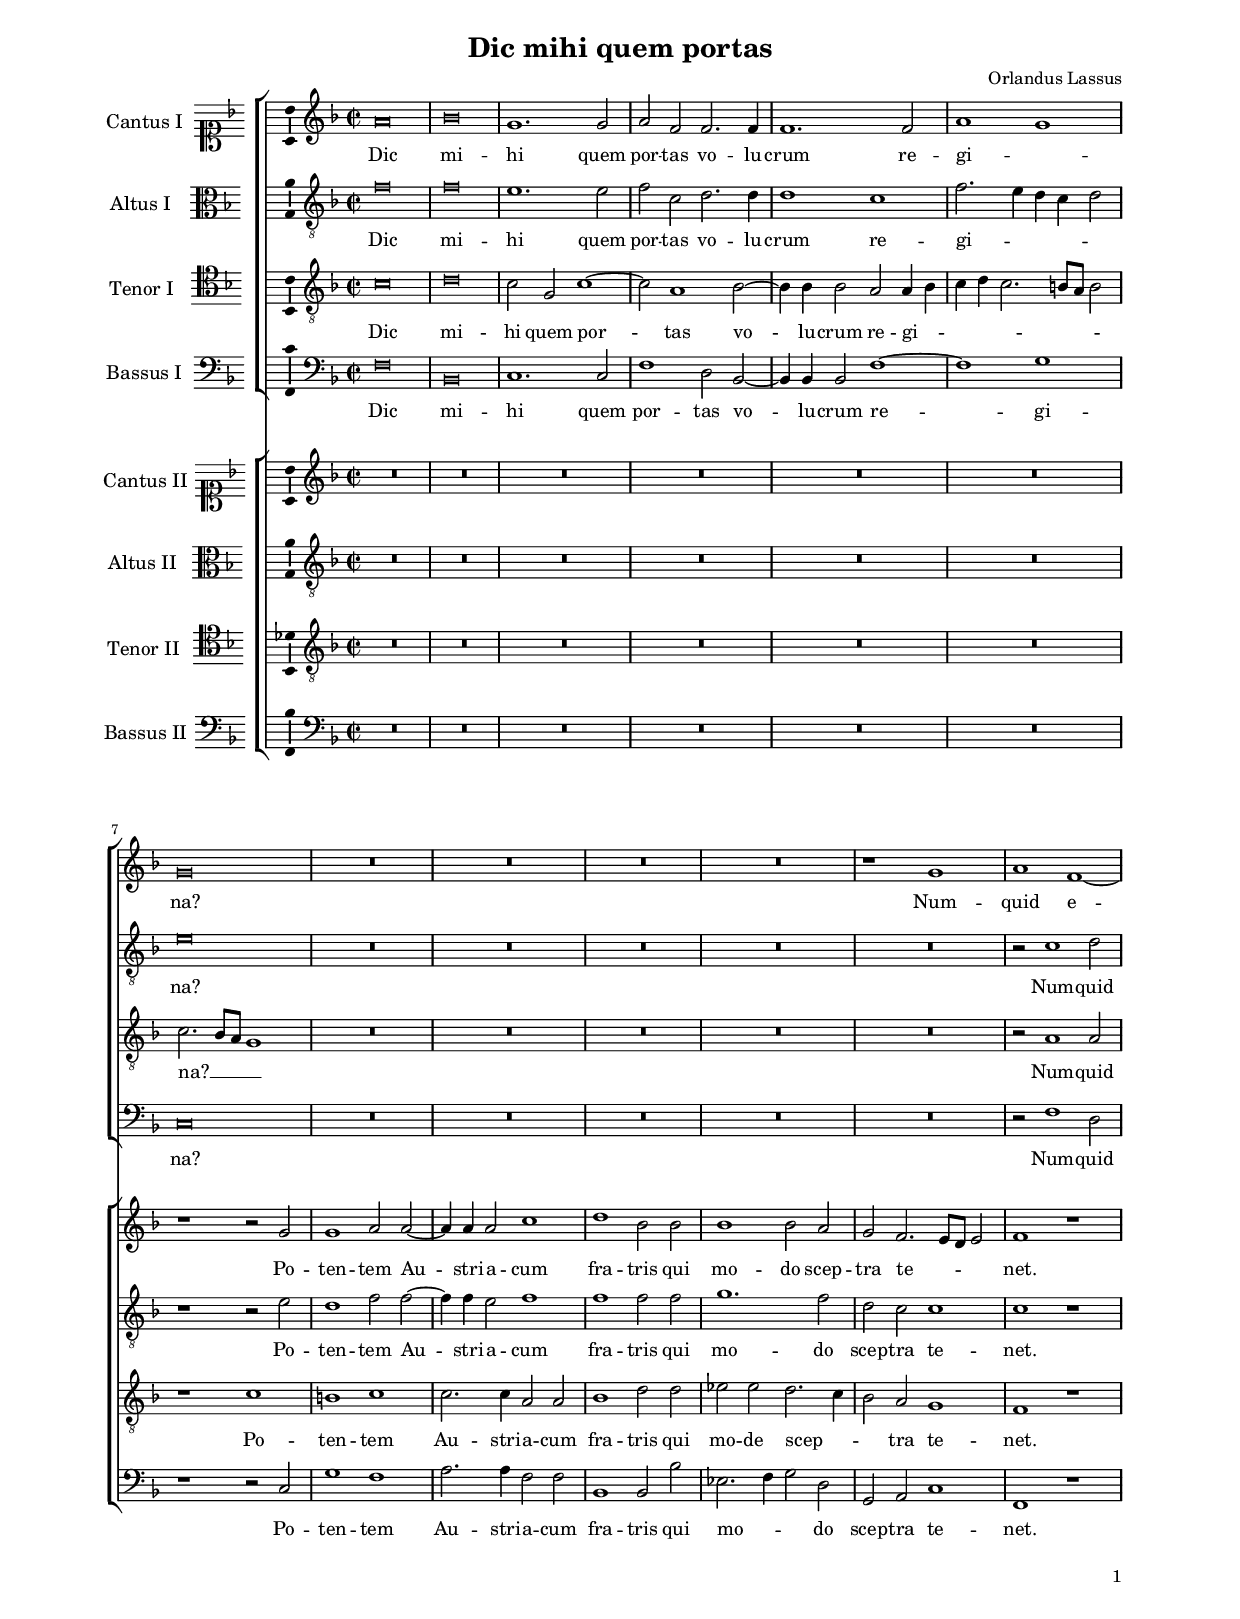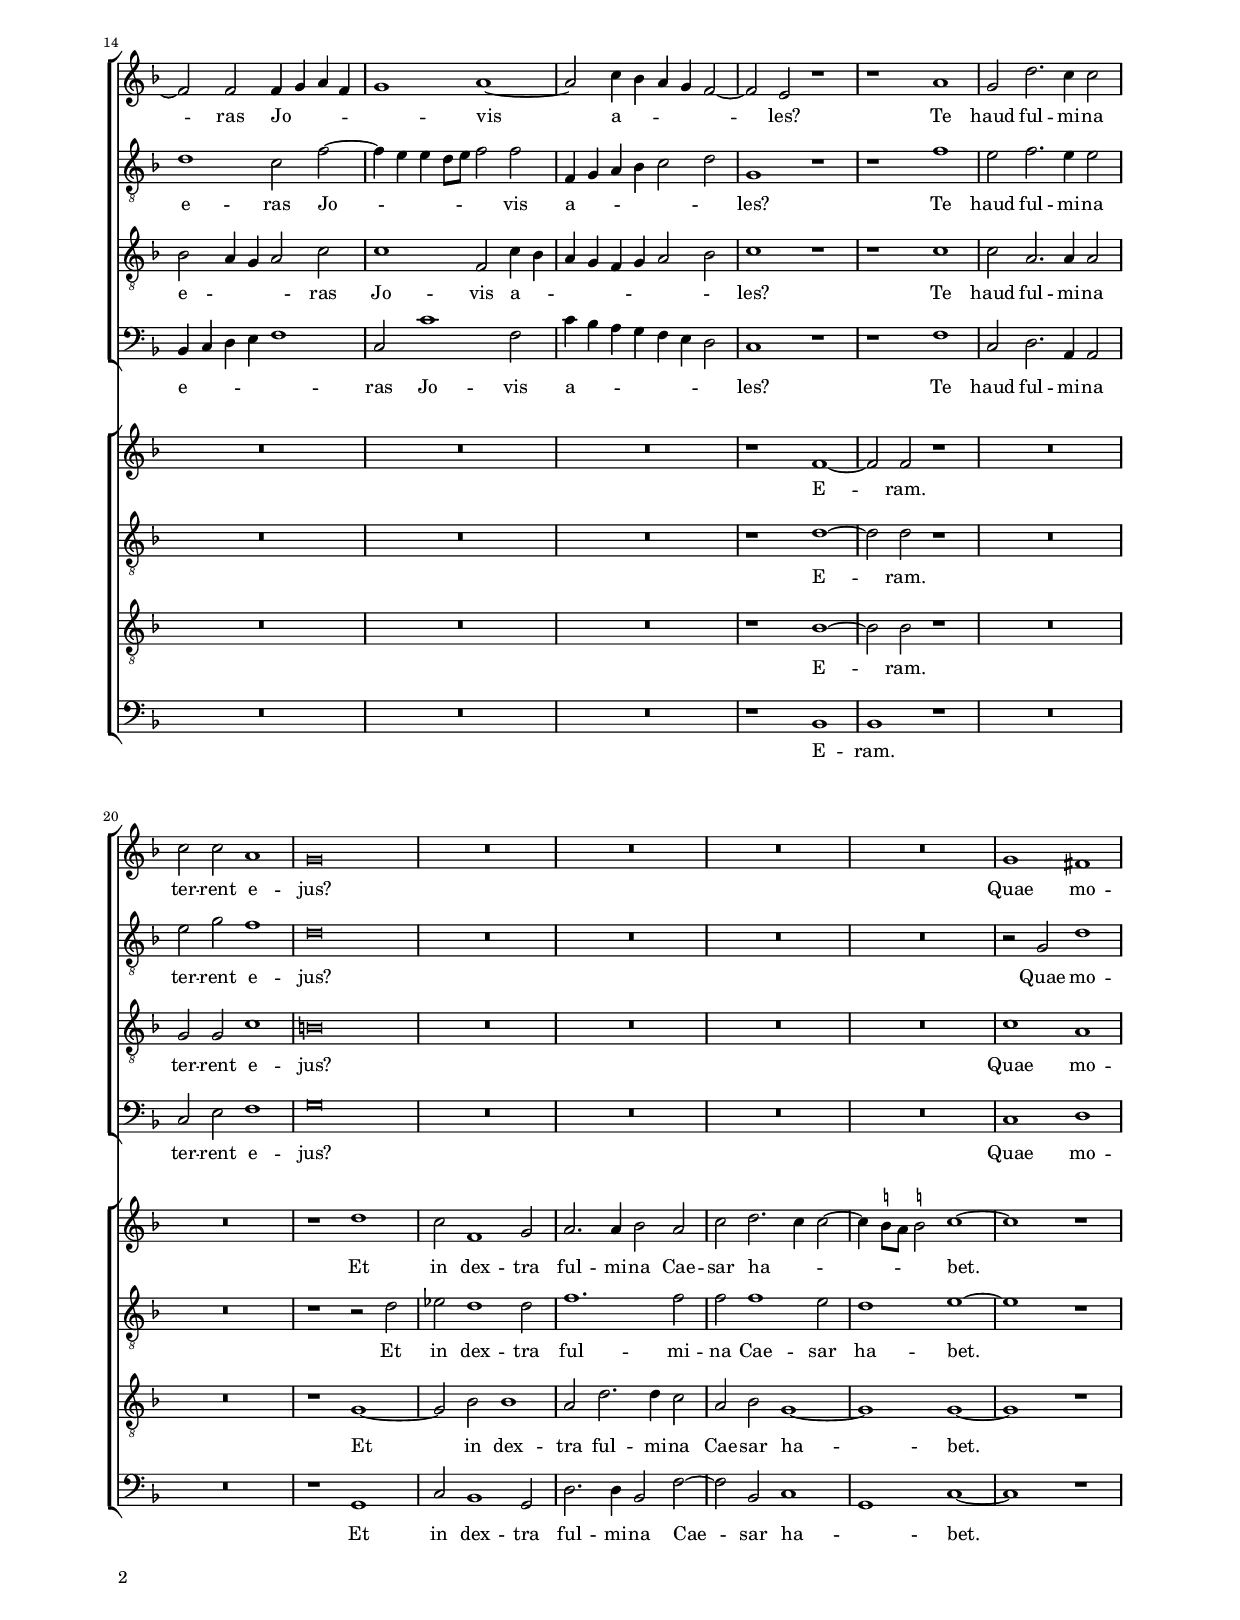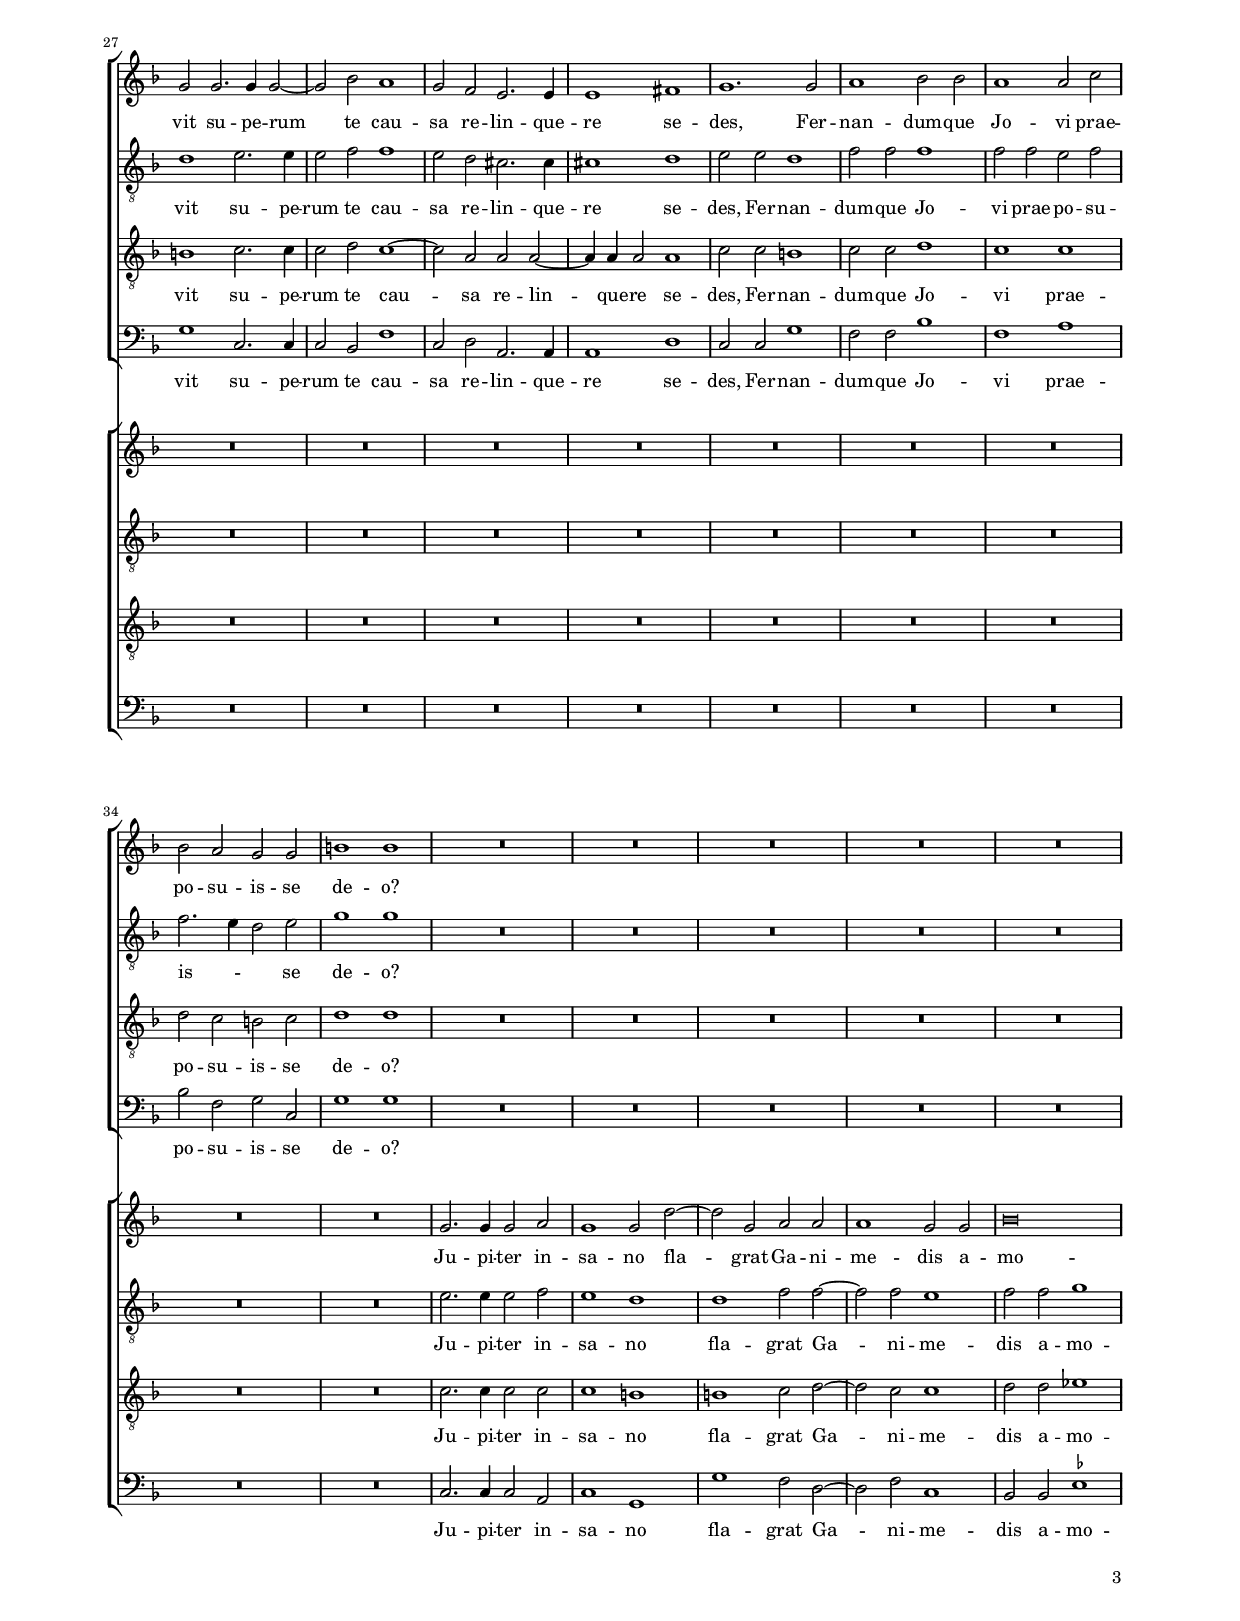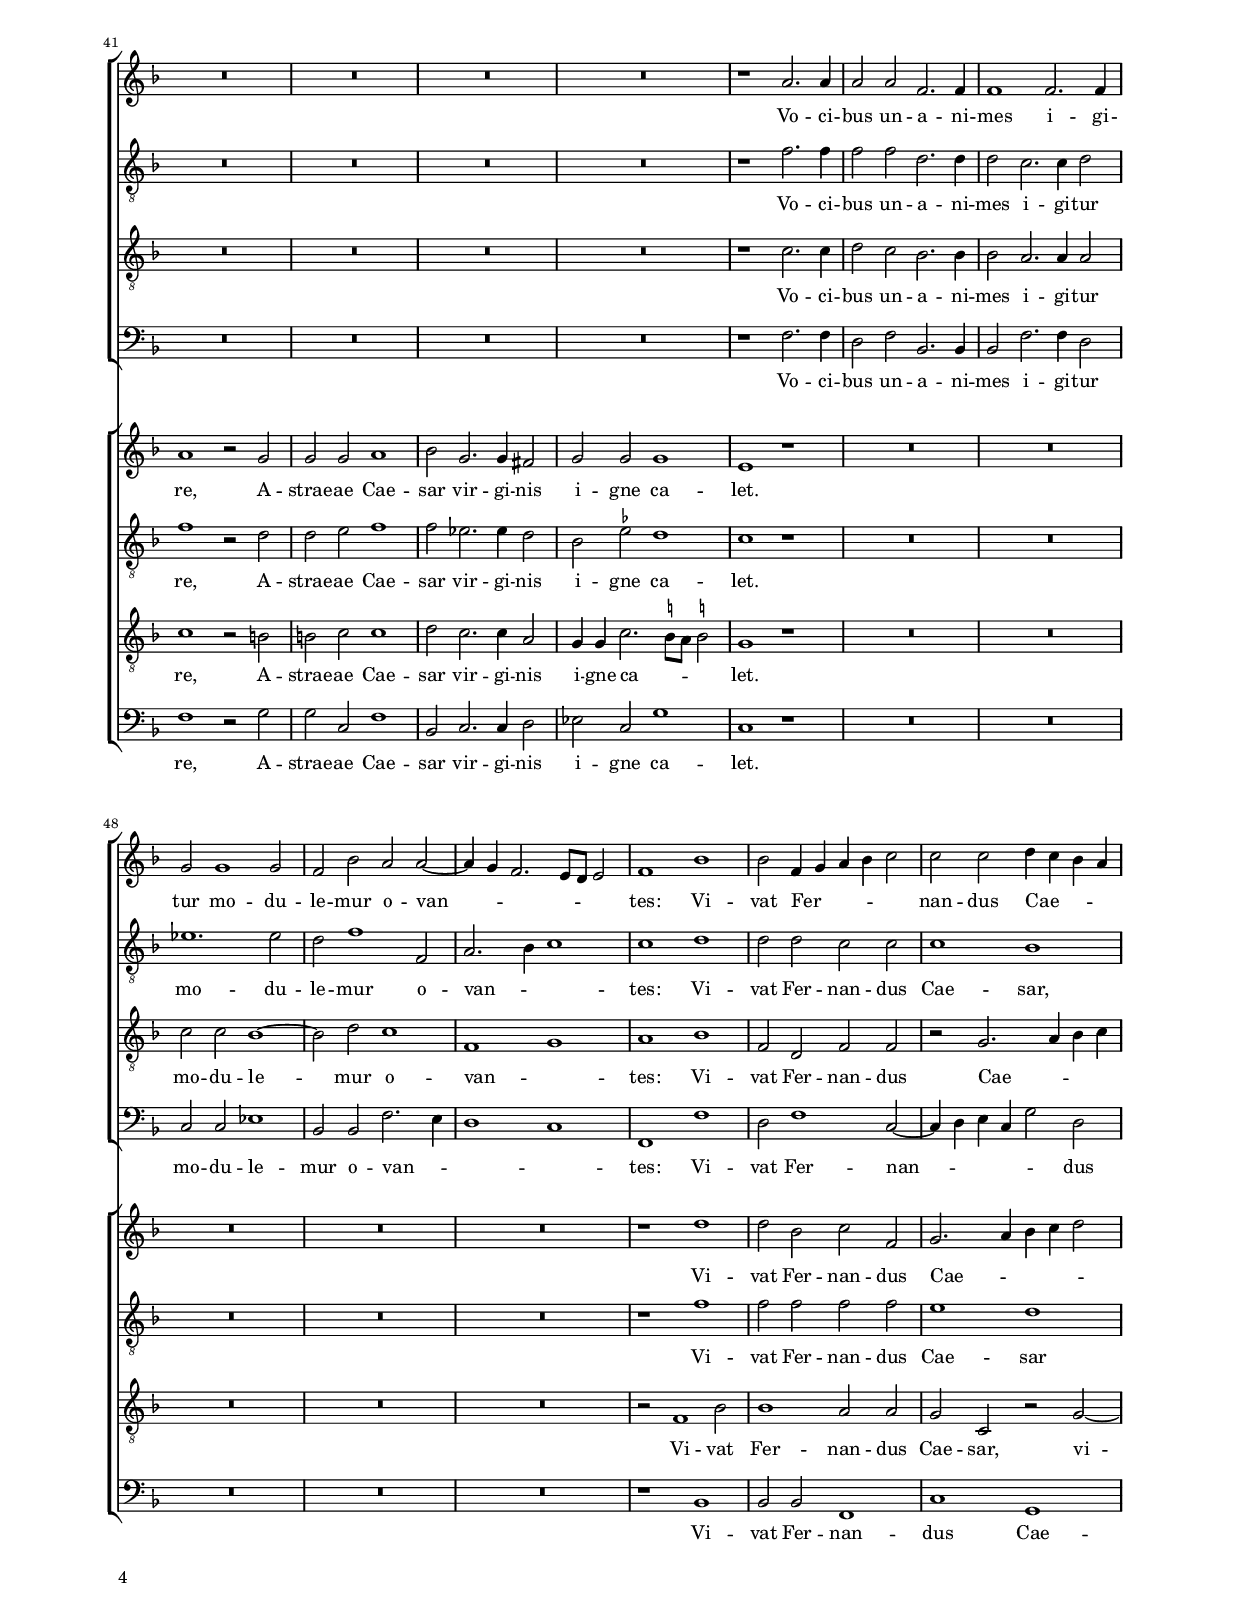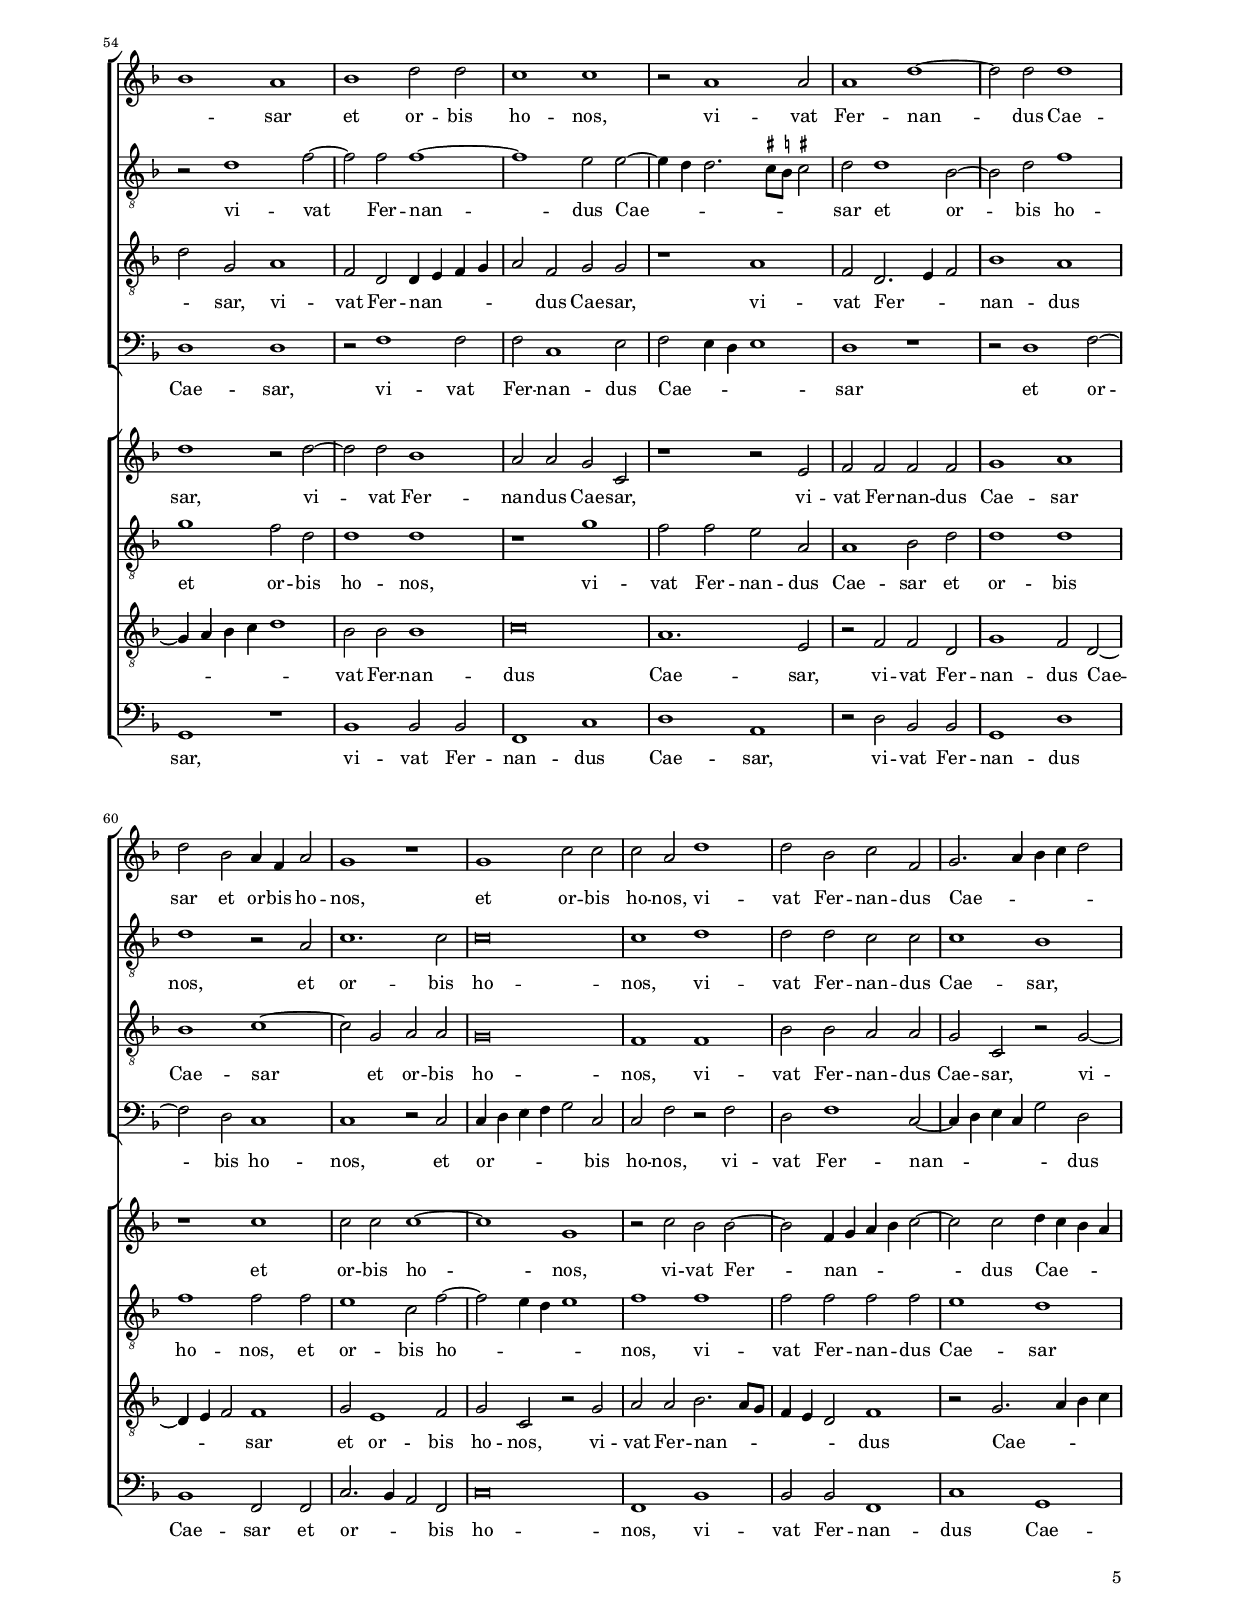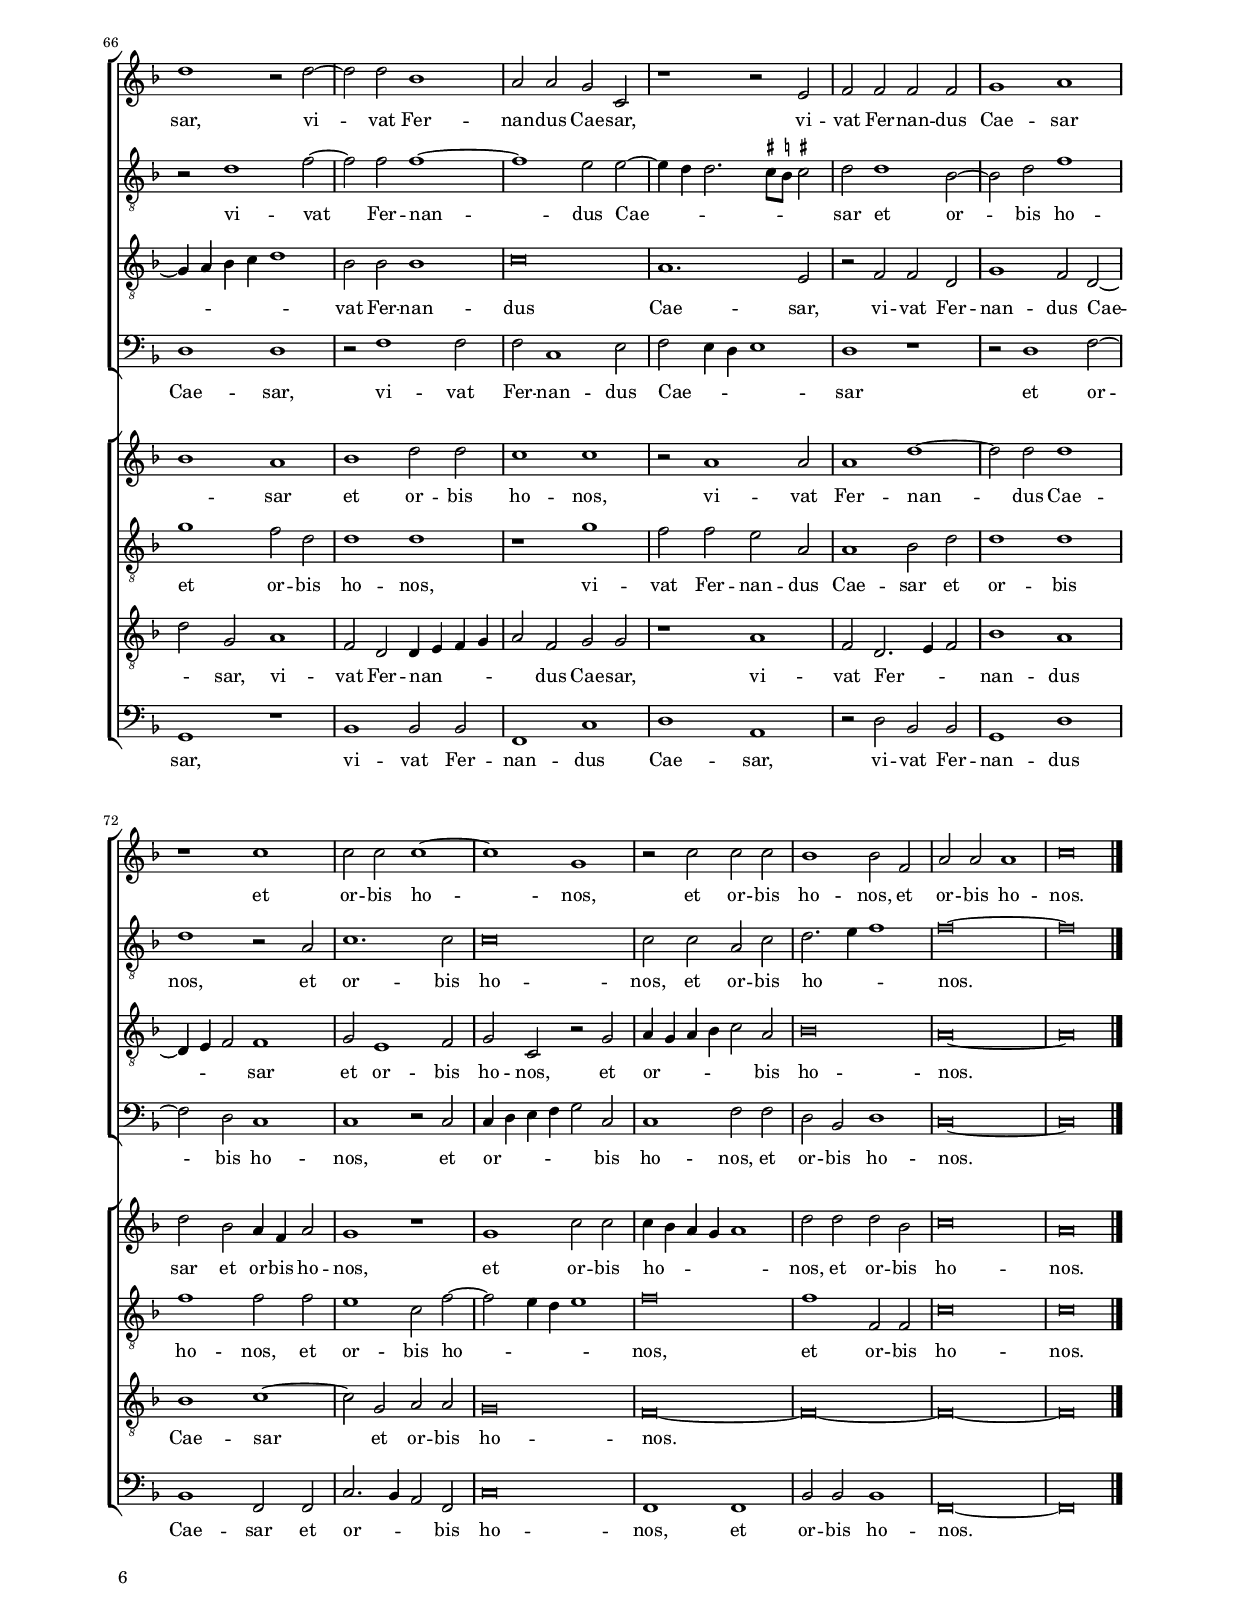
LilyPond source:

\header 
{
	title="Dic mihi quem portas"
	composer="Orlandus Lassus"
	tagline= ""
}

\version "2.24.1"
\include "deutsch.ly"
#(set-global-staff-size 15)
% #(set-default-paper-size "letter")
#(ly:set-option 'point-and-click #f)


\paper
	{
	top-margin = 2 \cm
	bottom-margin = 1.4 \cm
	left-margin = 2 \cm
	right-margin = 2 \cm
	print-page-number = ##f
	ragged-bottom = ##f
	ragged-last-bottom = ##t
%	systems-per-page = 2
%	page-count = 6
	system-system-spacing = #'((basic-distance . 18) (minimum-distance . 14) (padding . 7) (strechability . 250))
	oddFooterMarkup=\markup   \fill-line { "" \fromproperty #'page:page-number-string }
	evenFooterMarkup=\markup  \fill-line { \fromproperty #'page:page-number-string "" }
	last-bottom-spacing = #'((basic-distance . 12) (minimum-distance . 7) (padding . 4))
	}


global =  
	{
	\key f \major
	\time 2/2 \set Score.measureLength = #(ly:make-moment 2/1)
	\skip 1*2*78 \bar "|."
	}

	ficta = { \once \set suggestAccidentals = ##t }
	
	forget = #(define-music-function (music) (ly:music?) #{
	\accidentalStyle forget
	$music
	\accidentalStyle default
	#})

	
incipitcantusprimus = \markup { \score {
	{
	\set Staff.instrumentName = \markup { \fontsize #1 "Cantus I" }
	\key f \major
	\clef soprano
	s4 \bar ""
	}
	\layout  {
	raggedright = ##t
	indent = 1.6 \cm
	line-width = 2.2\cm
	\context { \Staff \remove Time_signature_engraver }
	\override Staff.Clef.Y-extent = #'(0 . 0)
	}} \hspace #1 }
      
incipitaltusprimus = \markup { \score {
	{
	\set Staff.instrumentName = \markup { \fontsize #1 "Altus I" }
	\key f \major
	\clef alto
	s4 \bar ""
	}
	\layout  {
	raggedright = ##t
	indent = 1.6 \cm
	line-width = 2.2\cm
	\context { \Staff \remove Time_signature_engraver }
	\override Staff.Clef.Y-extent = #'(0 . 0)
	}} \hspace #1 }
      
incipittenorprimus = \markup { \score {
	{
	\set Staff.instrumentName = \markup { \fontsize #1 "Tenor I" }
	\key f \major
	\clef tenor
	s4 \bar ""
	}
	\layout  {
	raggedright = ##t
	indent = 1.6 \cm
	line-width = 2.2\cm
	\context { \Staff \remove Time_signature_engraver }
	\override Staff.Clef.Y-extent = #'(0 . 0)
	}} \hspace #1 }


incipitbassusprimus = \markup { \score {
	{
	\set Staff.instrumentName = \markup { \fontsize #1 "Bassus I" }
	\key f \major
	\clef bass
	s4 \bar ""
	}
	\layout  {
	raggedright = ##t
	indent = 1.6 \cm
	line-width = 2.2\cm
	\context { \Staff \remove Time_signature_engraver }
	\override Staff.Clef.Y-extent = #'(0 . 0)
	}} \hspace #1 }

incipitcantussecundus = \markup { \score {
	{
	\set Staff.instrumentName = \markup { \fontsize #1 "Cantus II" }
	\key f \major
	\clef soprano
	s4 \bar ""
	}
	\layout  {
	raggedright = ##t
	indent = 1.6 \cm
	line-width = 2.2\cm
	\context { \Staff \remove Time_signature_engraver }
	\override Staff.Clef.Y-extent = #'(0 . 0)
	}} \hspace #1 }


incipitaltussecundus = \markup { \score {
	{
	\set Staff.instrumentName = \markup { \fontsize #1 "Altus II" }
	\key f \major
	\clef alto
	s4 \bar ""
	}
	\layout  {
	raggedright = ##t
	indent = 1.6 \cm
	line-width = 2.2\cm
	\context { \Staff \remove Time_signature_engraver }
	\override Staff.Clef.Y-extent = #'(0 . 0)
	}} \hspace #1 }


incipittenorsecundus = \markup { \score {
	{
	\set Staff.instrumentName = \markup { \fontsize #1 "Tenor II" }
	\key f \major
	\clef tenor
	s4 \bar ""
	}
	\layout  {
	raggedright = ##t
	indent = 1.6 \cm
	line-width = 2.2\cm
	\context { \Staff \remove Time_signature_engraver }
	\override Staff.Clef.Y-extent = #'(0 . 0)
	}} \hspace #1 }	


incipitbassussecundus = \markup { \score {
	{
	\set Staff.instrumentName = \markup { \fontsize #1 "Bassus II" }
	\key f \major
	\clef bass
	s4 \bar ""
	}
	\layout  {
	raggedright = ##t
	indent = 1.6 \cm
	line-width = 2.2\cm
	\context { \Staff \remove Time_signature_engraver }
	\override Staff.Clef.Y-extent = #'(0 . 0)
	}} \hspace #1 }

cantusprimus =  \relative c''
	{
	a\breve
	b\breve
	g1. g2
	a2 f f2. f4
%5
	f1. f2 |
	a1 g
	g\breve
	R\breve
	R\breve
%10
	R\breve |
	R\breve
	r1 g
	a1 f~
	f2 f f4 g a f
%15
	g1 a~ |
	a2 c4 b a g f2~
	f2 e r1
	r1 a
	g2 d'2. c4 c2
%20
	c2 c a1 |
	g\breve
	R\breve
	R\breve
	R\breve
%25
	R\breve |
	g1 fis
	g2 g2. g4 g2~
	g2 b a1
	g2 f e2. e4
%30
	e1 fis |
	g1. g2
	a1 b2 b
	a1 a2 c
	b2 a g g
%35
	h1 h |
	R\breve
	R\breve
	R\breve
	R\breve
%40
	R\breve |
	R\breve
	R\breve
	R\breve
	R\breve
%45
	r1 a2. a4 |
	a2 a f2. f4
	f1 f2. f4
	g2 g1 g2
	f2 b a a~
%50
	a4 g f2. e8 d e2 |
	f1 b
	b2 f4 g a b c2
	c2 c d4 c b a
	b1 a
%55
	b1 d2 d |
	c1 c
	r2 a1 a2
	a1 d~
	d2 d d1
%60
	d2 b a4 f a2 |
	g1 r
	g1 c2 c
	c2 a d1
	d2 b c f,
%65
	g2. a4 b c d2 |
	d1 r2 d~
	d2 d b1
	a2 a g c,
	r1 r2 e
%70
	f2 f f f |
	g1 a
	r1 c
	c2 c c1~
	c1 g
%75
	r2 c c c |
	b1 b2 f
	a2 a a1
	c\breve |
	}

altusprimus =  \relative c' 
	{
	f\breve
	f\breve
	e1. e2
	f2 c d2. d4
%5
	d1 c |
	f2. e4 d c d2
	e\breve
	R\breve
	R\breve
%10
	R\breve |
	R\breve
	R\breve
	r2 c1 d2
	d1 c2 f~
%15
	f4 e e d8 e f2 f |
	f,4 g a b c2 d
	g,1 r
	r1 f'
	e2 f2. e4 e2
%20
	e2 g f1 |
	d\breve
	R\breve
	R\breve
	R\breve
%25
	R\breve |
	r2 g, d'1
	d1 e2. e4
	e2 f f1
	e2 d cis2. cis4
%30
	cis1 d |
	e2 e d1
	f2 f f1
	f2 f e f
	f2. e4 d2 e
%35
	g1 g |
	R\breve
	R\breve
	R\breve
	R\breve
%40
	R\breve |
	R\breve
	R\breve
	R\breve
	R\breve
%45
	r1 f2. f4 |
	f2 f d2. d4
	d2 c2. c4 d2
	es1. es2
	d2 f1 f,2
%50
	a2. b4 c1 |
	c1 d
	d2 d c c
	c1 b
	r2 d1 f2~
%55
	f2 f f1~ |
	f1 e2 e~
	e4 d d2. \ficta cis8 \ficta h \ficta cis!2
	d2 d1 b2~
	b2 d f1
%60
	d1 r2 a |
	c1. c2
	c\breve
	c1 d
	d2 d c c
%65
	c1 b |
	r2 d1 f2~
	f2 f f1~
	f1 e2 e~
	e4 d d2. \ficta cis8 \ficta h \ficta cis!2
%70
	d2 d1 b2~ |
	b2 d f1
	d1 r2 a
	c1. c2
	c\breve
%75
	c2 c a c |
	d2. e4 f1
	f\breve~
	f\breve |
	}

tenorprimus =  \relative c' 
	{
	c\breve
	d\breve
	c2 g c1~
	c2 a1 b2~
%5
	b4 b b2 a a4 b |
	c4 d c2. h8 a h2
	c2. b8 a g1
	R\breve
	R\breve
%10
	R\breve |
	R\breve
	R\breve
	r2 a1 a2
	b2 a4 g a2 c
%15
	c1 f,2 c'4 b |
	a4 g f g a2 b
	c1 r
	r1 c
	c2 a2. a4 a2
%20
	g2 g c1 |
	h\breve
	R\breve
	R\breve
	R\breve
%25
	R\breve |
	c1 a
	h1 c2. c4
	c2 d c1~
	c2 a a a~
%30
	a4 a a2 a1 |
	c2 c h1
	c2 c d1
	c1 c
	d2 c h c
%35
	d1 d |
	R\breve
	R\breve
	R\breve
	R\breve
%40
	R\breve |
	R\breve
	R\breve
	R\breve
	R\breve
%45
	r1 c2. c4 |
	d2 c b2. b4
	b2 a2. a4 a2
	c2 c b1~
	b2 d c1
%50
	f,1 g |
	a1 b
	f2 d f f
	r2 g2. a4 b c
	d2 g, a1
%55
	f2 d d4 e f g |
	a2 f g g
	r1 a
	f2 d2. e4 f2
	b1 a
%60
	b1 c~ |
	c2 g a a
	g\breve
	f1 f
	b2 b a a
%65
	g2 c, r g'~ |
	g4 a b c d1
	b2 b b1
	c\breve
	a1. e2
%70
	r2 f f d |
	g1 f2 d~
	d4 e f2 f1
	g2 e1 f2
	g2 c, r g'
%75
	a4 g a b c2 a |
	b\breve
	a\breve~
	a\breve |
	}

bassusprimus  =  \relative c 
	{
	f\breve
	b,\breve
	c1. c2
	f1 d2 b~
%5
	b4 b b2 f'1~ |
	f1 g
	c,\breve
	R\breve
	R\breve
%10
	R\breve |
	R\breve
	R\breve
	r2 f1 d2
	b4 c d e f1
%15
	c2 c'1 f,2 |
	c'4 b a g f e d2
	c1 r
	r1 f
	c2 d2. a4 a2
%20
	c2 e f1 |
	g\breve
	R\breve
	R\breve
	R\breve
%25
	R\breve |
	c,1 d
	g1 c,2. c4
	c2 b f'1
	c2 d a2. a4
%30
	a1 d |
	c2 c g'1
	f2 f b1
	f1 a
	b2 f g c,
%35
	g'1 g |
	R\breve
	R\breve
	R\breve
	R\breve
%40
	R\breve |
	R\breve
	R\breve
	R\breve
	R\breve
%45
	r1 f2. f4 |
	d2 f b,2. b4
	b2 f'2. f4 d2
	c2 c es1
	b2 b f'2. e4
%50
	d1 c |
	f,1 f'
	d2 f1 c2~
	c4 d e c g'2 d
	d1 d
%55
	r2 f1 f2 |
	f2 c1 e2
	f2 e4 d e1
	d1 r
	r2 d1 f2~
%60
	f2 d c1 |
	c1 r2 c
	c4 d e f g2 c,
	c2 f r f
	d2 f1 c2~
%65
	c4 d e c g'2 d |
	d1 d
	r2 f1 f2
	f2 c1 e2
	f2 e4 d e1
%70
	d1 r |
	r2 d1 f2~
	f2 d c1
	c1 r2 c
	c4 d e f g2 c,
%75
	c1 f2 f |
	d2 b d1
	c\breve~
	c\breve |
	}

cantussecundus =  \relative c''
	{
	R\breve
	R\breve
	R\breve
	R\breve
%5
	R\breve |
	R\breve
	r1 r2 g
	g1 a2 a~
	a4 a a2 c1
%10
	d1 b2 b |
	b1 b2 a
	g2 f2. e8 d e2
	f1 r
	R\breve
%15
	R\breve |
	R\breve
	r1 f~
	f2 f r1
	R\breve
%20
	R\breve |
	r1 d'
	c2 f,1 g2
	a2. a4 b2 a
	c2 d2. c4 c2~
%25
	c4 \stemDown \ficta h8 a \stemNeutral \ficta h!2 c1~
	c1 r
	R\breve
	R\breve
	R\breve
%30
	R\breve |
	R\breve
	R\breve
	R\breve
	R\breve
%35
	R\breve |
	g2. g4 g2 a
	g1 g2 d'~
	d2 g, a a
	a1 g2 g
%40
	b\breve |
	a1 r2 g
	g2 g a1
	b2 g2. g4 fis2
	g2 g g1
%45
	e1 r |
	R\breve
	R\breve
	R\breve
	R\breve
%50
	R\breve |
	r1 d'
	d2 b c f,
	g2. a4 b c d2
	d1 r2 d~
%55
	d2 d b1 |
	a2 a g c,
	r1 r2 e
	f2 f f f
	g1 a
%60
	r1 c |
	c2 c c1~
	c1 g
	r2 c b b~
	b2 f4 g a b c2~
%65
	c2 c d4 c b a |
	b1 a
	b1 d2 d
	c1 c
	r2 a1 a2
%70
	a1 d~ |
	d2 d d1
	d2 b a4 f a2
	g1 r
	g1 c2 c
%75
	c4 b a g a1 |
	d2 d d b
	c\breve
	a\breve |
	}

altussecundus =  \relative c'
	{
	R\breve
	R\breve
	R\breve
	R\breve
%5
	R\breve |
	R\breve
	r1 r2 e
	d1 f2 f~
	f4 f e2 f1
%10
	f1 f2 f |
	g1. f2
	d2 c c1
	c1 r
	R\breve
%15
	R\breve |
	R\breve
	r1 d~
	d2 d r1
	R\breve
%20
	R\breve |
	r1 r2 d
	es2 d1 d2
	f1. f2
	f2 f1 e2
%25
	d1 e~ |
	e1 r
	R\breve
	R\breve
	R\breve
%30
	R\breve |
	R\breve
	R\breve
	R\breve
	R\breve
%35
	R\breve |
	e2. e4 e2 f
	e1 d
	d1 f2 f~
	f2 f e1
%40
	f2 f g1 |
	f1 r2 d
	d2 e f1
	f2 es2. es4 d2
	b2 \ficta es d1
%45
	c1 r |
	R\breve
	R\breve
	R\breve
	R\breve
%50
	R\breve |
	r1 f
	f2 f f f
	e1 d
	g1 f2 d
%55
	d1 d |
	r1 g
	f2 f e a,
	a1 b2 d
	d1 d
%60
	f1 f2 f |
	e1 c2 f~
	f2 e4 d e1
	f1 f
	f2 f f f
%65
	e1 d |
	g1 f2 d
	d1 d
	r1 g
	f2 f e a,
%70
	a1 b2 d |
	d1 d
	f1 f2 f
	e1 c2 f~
	f2 e4 d e1
%75
	f\breve |
	f1 f,2 f
	c'\breve
	c\breve |
	}

tenorsecundus =  \relative c'
	{
	R\breve
	R\breve
	R\breve
	R\breve
%5
	R\breve |
	R\breve
	r1 c
	h1 c
	c2. c4 a2 a
%10
	b1 d2 d |
	es2 es d2. c4
	b2 a g1
	f1 r
	R\breve
%15
	R\breve |
	R\breve
	r1 b~
	b2 b r1
	R\breve
%20
	R\breve |
	r1 g~
	g2 b b1
	a2 d2. d4 c2
	a2 b g1~
%25
	g1 g~ |
	g1 r
	R\breve
	R\breve
	R\breve
%30
	R\breve |
	R\breve
	R\breve
	R\breve
	R\breve
%35
	R\breve |
	c2. c4 c2 c
	c1 h
	h1 c2 d~
	d2 c c1
%40
	d2 d es1 | 
	c1 r2 h
	h2 c c1
	d2 c2. c4 a2
	g4 g c2. \stemDown \ficta h8 a \stemNeutral \ficta h!2
%45
	g1 r |
	R\breve
	R\breve
	R\breve
	R\breve
%50
	R\breve |
	r2 f1 b2
	b1 a2 a
	g2 c, r g'~
	g4 a b c d1
%55
	b2 b b1 |
	c\breve
	a1. e2
	r2 f f d
	g1 f2 d~
%60
	d4 e f2 f1 |
	g2 e1 f2
	g2 c, r g'
	a2 a b2. a8 g
	f4 e d2 f1
%65
	r2 g2. a4 b c |
	d2 g, a1
	f2 d d4 e f g
	a2 f g g
	r1 a
%70
	f2 d2. e4 f2 |
	b1 a
	b1 c~
	c2 g a a
	g\breve
%75
	f\breve~ |
	f\breve~
	f\breve~
	f\breve |
	}

bassussecundus =  \relative c
	{
	R\breve
	R\breve
	R\breve
	R\breve
%5
	R\breve |
	R\breve
	r1 r2 c
	g'1 f
	a2. a4 f2 f
%10
	b,1 b2 b' |
	es,2. f4 g2 d
	g,2 a c1
	f,1 r
	R\breve
%15
	R\breve |
	R\breve
	r1 b
	b1 r
	R\breve
%20
	R\breve |
	r1 g
	c2 b1 g2
	d'2. d4 b2 f'~
	f2 b, c1
%25
	g1 c~ |
	c1 r
	R\breve
	R\breve
	R\breve
%30
	R\breve |
	R\breve
	R\breve
	R\breve
	R\breve
%35
	R\breve |
	c2. c4 c2 a
	c1 g
	g'1 f2 d~
	d2 f c1
%40
	b2 b \ficta es1 |
	f1 r2 g
	g2 c, f1
	b,2 c2. c4 d2
	es2 c g'1
%45
	c,1 r |
	R\breve
	R\breve
	R\breve
	R\breve
%50
	R\breve |
	r1 b
	b2 b f1
	c'1 g
	g1 r
%55
	b1 b2 b |
	f1 c'
	d1 a
	r2 d b b
	g1 d'
%60
	b1 f2 f |
	c'2. b4 a2 f
	c'\breve
	f,1 b
	b2 b f1
%65
	c'1 g |
	g1 r
	b1 b2 b
	f1 c'
	d1 a
%70
	r2 d b b |
	g1 d'
	b1 f2 f
	c'2. b4 a2 f
	c'\breve
%75
	f,1 f |
	b2 b b1
	f\breve~
	f\breve |
	}


lyricscantusprimus = \lyricmode {
	Dic mi --  hi quem por -- tas vo -- lu -- crum re -- gi -- _ na?
	Num -- quid e -- ras Jo -- _ _ _ _ vis a -- _ _ _ _ les?
	Te haud ful -- mi -- na ter -- rent e -- jus?
	Quae mo -- vit su -- pe -- rum te cau -- sa re -- lin -- que -- re se -- des,
	Fer -- nan -- dum -- que Jo -- vi prae -- po -- su -- is -- se de -- o?
	Vo -- ci -- bus un -- a -- ni -- mes i -- gi -- tur mo -- du -- le -- mur o -- van -- _ _ _ _ _ tes:
	Vi -- vat Fer -- _ _ _ _ nan -- dus Cae -- _ _ _ _ sar et or -- bis ho -- nos,
	vi -- vat Fer -- nan -- dus Cae -- sar et or -- bis ho -- nos,
	et or -- bis ho -- nos,
	vi -- vat Fer -- nan -- dus Cae -- _ _ _ _ sar,
	vi -- vat Fer -- nan -- dus Cae -- sar,
	vi -- vat Fer -- nan -- dus Cae -- sar et or -- bis ho -- nos,
	et or -- bis ho -- nos,
	et or -- bis ho -- nos.
	}


lyricsaltusprimus = \lyricmode {
	Dic mi --  hi quem por -- tas vo -- lu -- crum re -- gi -- _ _ _ _ na?
	Num -- quid e -- ras Jo -- _ _ _ _ _ vis a -- _ _ _ _ _ les?
	Te haud ful -- mi -- na ter -- rent e -- jus?
	Quae mo -- vit su -- pe -- rum te cau -- sa re -- lin -- que -- re se -- des,
	Fer -- nan -- dum -- que Jo -- vi prae -- po -- su -- is -- _ _ se de -- o?
	Vo -- ci -- bus un -- a -- ni -- mes i -- gi -- tur mo -- du -- le -- mur o -- van -- _ _ tes:
	Vi -- vat Fer -- nan -- dus Cae -- sar,
	vi -- vat Fer -- nan -- dus Cae -- _ _ _ _ _ sar et or -- bis ho -- nos,
	et or -- bis ho -- nos,
	vi -- vat Fer -- nan -- dus Cae -- sar,
	vi -- vat Fer -- nan -- dus Cae -- _ _ _ _ _ sar et or -- bis ho -- nos,
	et or -- bis ho -- nos,
	et or -- bis ho -- _ _ nos.
	}


lyricstenorprimus = \lyricmode {
	Dic mi --  hi quem por -- tas vo -- lu -- crum re -- gi -- _ _ _ _ _ _ _ na? __ _ _ _
	Num -- quid e -- _ _ _ ras Jo -- vis a -- _ _ _ _ _ _ _ les?
	Te haud ful -- mi -- na ter -- rent e -- jus?
	Quae mo -- vit su -- pe -- rum te cau -- sa re -- lin -- que -- re se -- des,
	Fer -- nan -- dum -- que Jo -- vi prae -- po -- su -- is -- se de -- o?
	Vo -- ci -- bus un -- a -- ni -- mes i -- gi -- tur mo -- du -- le -- mur o -- van -- _ tes:
	Vi -- vat Fer -- nan -- dus Cae -- _ _ _ _ sar,
	vi -- vat Fer -- nan -- _ _ _ _ dus Cae -- sar,
	vi -- vat Fer -- _ _ nan -- dus Cae -- sar et or -- bis ho -- nos,
	vi -- vat Fer -- nan -- dus Cae -- sar,
	vi -- _ _ _ _ vat Fer -- nan -- dus Cae -- sar,
	vi -- vat Fer -- nan -- dus Cae -- _ _ sar et or -- bis ho -- nos,
	et or -- _ _ _ _ bis ho -- nos.
	}


lyricsbassusprimus = \lyricmode {
	Dic mi --  hi quem por -- tas vo -- lu -- crum re -- gi -- na?
	Num -- quid e -- _ _ _ _ ras Jo -- vis a -- _ _ _ _ _ _ les?
	Te haud ful -- mi -- na ter -- rent e -- jus?
	Quae mo -- vit su -- pe -- rum te cau -- sa re -- lin -- que -- re se -- des,
	Fer -- nan -- dum -- que Jo -- vi prae -- po -- su -- is -- se de -- o?
	Vo -- ci -- bus un -- a -- ni -- mes i -- gi -- tur mo -- du -- le -- mur o -- van -- _ _ _ tes:
	Vi -- vat Fer -- nan -- _ _ _ _ dus Cae -- sar,
	vi -- vat Fer -- nan -- dus Cae -- _ _ _ sar et or -- bis ho -- nos,
	et or -- _ _ _ _ bis ho -- nos,
	vi -- vat Fer -- nan -- _ _ _ _ dus Cae -- sar,
	vi -- vat Fer -- nan -- dus Cae -- _ _ _ sar et or -- bis ho -- nos,
	et or -- _ _ _ _ bis ho -- nos,
	et or -- bis ho -- nos.
	}


lyricscantussecundus = \lyricmode {
	Po -- ten -- tem Au -- stri -- a -- cum fra -- tris qui mo -- do scep -- tra te -- _ _ _ net.
	E -- ram.
	Et in dex -- tra ful -- mi -- na Cae -- sar ha -- _ _ _ _ _ bet.
	Ju -- pi -- ter in -- sa -- no fla -- grat Ga -- ni -- me -- dis a -- mo -- re,
	A -- strae -- ae Cae -- sar vir -- gi -- nis i -- gne ca -- let.
	Vi -- vat Fer -- nan -- dus Cae -- _ _ _ _ sar,
	vi -- vat Fer -- nan -- dus Cae -- sar,
	vi -- vat Fer -- nan -- dus Cae -- sar et or -- bis ho -- nos,
	vi -- vat Fer -- nan -- _ _ _ _ dus Cae -- _ _ _ _ sar et or -- bis ho -- nos,
	vi -- vat Fer -- nan -- dus Cae -- sar et or -- bis ho -- nos,
	et or -- bis ho -- _ _ _ _ nos,
	et or -- bis ho -- nos.
	}


lyricsaltussecundus = \lyricmode {
	Po -- ten -- tem Au -- stri -- a -- cum fra -- tris qui mo -- do scep -- tra te -- net.
	E -- ram.
	Et in dex -- tra ful -- mi -- na Cae -- sar ha -- bet.
	Ju -- pi -- ter in -- sa -- no fla -- grat Ga -- ni -- me -- dis a -- mo -- re,
	A -- strae -- ae Cae -- sar vir -- gi -- nis i -- gne ca -- let.
	Vi -- vat Fer -- nan -- dus Cae -- sar et or -- bis ho -- nos,
	vi -- vat Fer -- nan -- dus Cae -- sar et or -- bis ho -- nos,
	et or -- bis ho -- _ _ _ nos,
	vi -- vat Fer -- nan -- dus Cae -- sar et or -- bis ho -- nos,
	vi -- vat Fer -- nan -- dus Cae -- sar et or -- bis ho -- nos,
	et or -- bis ho -- _ _ _ nos,
	et or -- bis ho -- nos.
	}
	

lyricstenorsecundus = \lyricmode {
	Po -- ten -- tem Au -- stri -- a -- cum fra -- tris qui mo -- de scep -- _ _ tra te -- net.
	E -- ram.
	Et in dex -- tra ful -- mi -- na Cae -- sar ha -- bet.
	Ju -- pi -- ter in -- sa -- no fla -- grat Ga -- ni -- me -- dis a -- mo -- re,
	A -- strae -- ae Cae -- sar vir -- gi -- nis i -- gne ca -- _ _ _ let.
	Vi -- vat Fer -- nan -- dus Cae -- sar,
	vi -- _ _ _ _ vat Fer -- nan -- dus Cae -- sar,
	vi -- vat Fer -- nan -- dus Cae -- _ _ sar et or -- bis ho -- nos,
	vi -- vat Fer -- nan -- _ _ _ _ _ dus Cae -- _ _ _ _ sar,
	vi -- vat Fer -- nan -- _ _ _ _ dus Cae -- sar,
	vi -- vat Fer -- _ _ nan -- dus Cae -- sar et or -- bis ho -- nos.
	}


lyricsbassussecundus = \lyricmode {
	Po -- ten -- tem Au -- stri -- a -- cum fra -- tris qui mo -- _ _ do scep -- tra te -- net.
	E -- ram.
	Et in dex -- tra ful -- mi -- na Cae -- sar ha -- _ bet.
	Ju -- pi -- ter in -- sa -- no fla -- grat Ga -- ni -- me -- dis a -- mo -- re,
	A -- strae -- ae Cae -- sar vir -- gi -- nis i -- gne ca -- let.
	Vi -- vat Fer -- nan -- dus Cae -- sar,
	vi -- vat Fer -- nan -- dus Cae -- sar,
	vi -- vat Fer -- nan -- dus Cae -- sar et or -- _ _ bis ho -- nos,
	vi -- vat Fer -- nan -- dus Cae -- sar,
	vi -- vat Fer -- nan -- dus Cae -- sar,
	vi -- vat Fer -- nan -- dus Cae -- sar et or -- _ _ bis ho -- nos,
	et or -- bis ho -- nos.
	}


\score
	{	
	\transpose c c {
	
	<<
	\new ChoirStaff \with { \override StaffGrouper.staffgroup-staff-spacing.basic-distance = #15 
			\override StaffGrouper.staff-staff-spacing.basic-distance = #12 }
	<<
	
	\new Staff << \global
	\new Voice="v1" {
		\set Staff.instrumentName=\incipitcantusprimus
		\set Staff.midiInstrument = "reed organ"
		\clef violin
		\cantusprimus }
	\new Lyrics \lyricsto "v1" {\lyricscantusprimus }
	>>
	
	\new Staff << \global
	\new Voice="v2" {
		\set Staff.instrumentName=\incipitaltusprimus
		\set Staff.midiInstrument = "reed organ"
		\clef "G_8" % violin 
		\altusprimus }
	\new Lyrics \lyricsto "v2" {\lyricsaltusprimus }
	>>
	
	\new Staff << \global
	\new Voice="v3" {
		\set Staff.instrumentName=\incipittenorprimus
		\set Staff.midiInstrument = "reed organ"
		\clef "G_8"
		\tenorprimus }
	\new Lyrics \lyricsto "v3" {\lyricstenorprimus }
	>>
	
	\new Staff << \global
	\new Voice="v4" {
		\set Staff.instrumentName=\incipitbassusprimus
		\set Staff.midiInstrument = "reed organ"
		\clef bass 
		\bassusprimus }
	\new Lyrics \lyricsto "v4" {\lyricsbassusprimus}
	>>
	>>
	
	\new ChoirStaff \with { \override StaffGrouper.staff-staff-spacing.basic-distance = #12 }
	<<
	
	\new Staff << \global
	\new Voice="v5" {
		\set Staff.instrumentName=\incipitcantussecundus
		\set Staff.midiInstrument = "reed organ"
		\clef violin
		\cantussecundus }
	\new Lyrics \lyricsto "v5" {\lyricscantussecundus }
	>>
	
	\new Staff << \global
	\new Voice="v6" {
		\set Staff.instrumentName=\incipitaltussecundus
		\set Staff.midiInstrument = "reed organ"
		\clef "G_8" % violin 
		\altussecundus }
	\new Lyrics \lyricsto "v6" {\lyricsaltussecundus }
	>>
	
	\new Staff << \global
	\new Voice="v7" {
		\set Staff.instrumentName=\incipittenorsecundus
		\set Staff.midiInstrument = "reed organ"
		\clef "G_8"
		\tenorsecundus }
	\new Lyrics \lyricsto "v7" {\lyricstenorsecundus }
	>>
	
	\new Staff << \global
	\new Voice="v8" {
		\set Staff.instrumentName=\incipitbassussecundus
		\set Staff.midiInstrument = "reed organ"
		\clef bass 
		\bassussecundus }
	\new Lyrics \lyricsto "v8" {\lyricsbassussecundus}
	>>
	>>
	>>
	} % transpose

\layout
	{
	indent = 2.5 \cm
	\context { \Lyrics \override VerticalAxisGroup.nonstaff-relatedstaff-spacing.padding = #1.3 }
%	\context { \Lyrics \override LyricText.font-size = #1 }
	\context { \Score \override BarNumber.padding = #2 }
	\context { \Voice \override NoteHead.style = #'baroque }
	\context { \Staff \consists Ambitus_engraver }
	\context { \Staff \override TimeSignature.break-visibility = #end-of-line-invisible }
	}

\midi
	{
	\tempo 2 = 88
	}
      
}

% EOF
